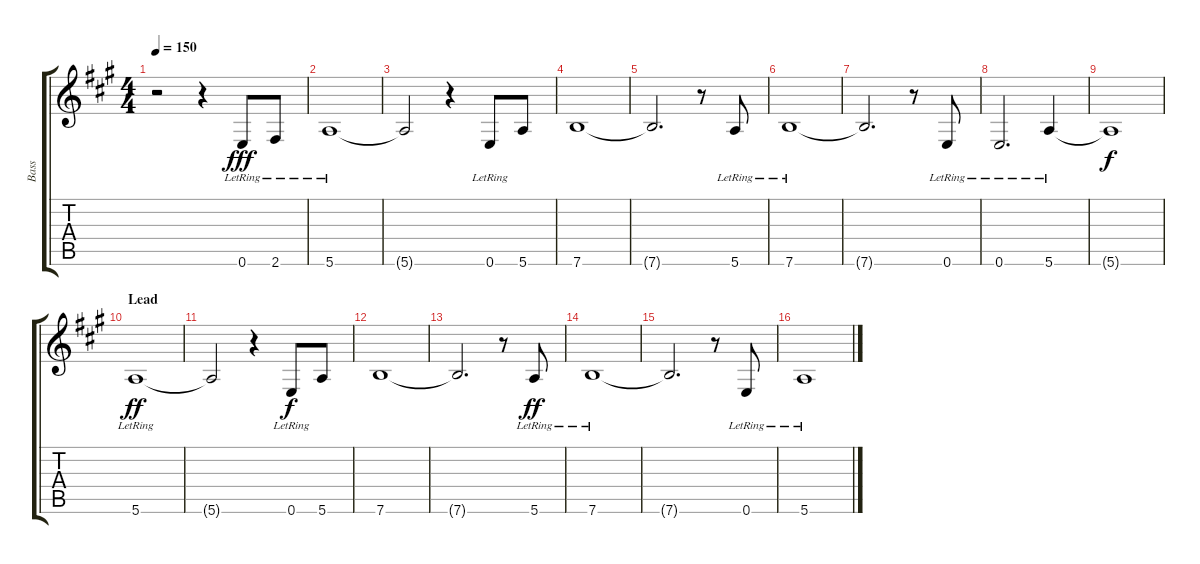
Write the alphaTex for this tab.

\track ("Bass " "Bass ") {instrument fretlessbass}
\staff {score tabs}
\tuning (E4 B3 G3 D3 A2 E2) {hide}
\ts (4 4)
\tempo 150
\clef g2
\ks a
r.2{dy fff} r.4 0.6{lr}.8 2.6{lr}.8 |
\section ("" "")
5.6{lr}.1 |
5.6{t}.2 r.4 0.6{lr}.8 5.6.8 |
7.6.1 |
7.6{t}.2{d} r.8 5.6{lr}.8 |
7.6{lr}.1 |
7.6{t}.2{d} r.8 0.6{lr}.8 |
0.6{lr}.2{d} 5.6{lr}.4 |
5.6{t}.1{dy f} |
\section ("" "Lead")
5.6{lr}.1{dy ff} |
5.6{t}.2 r.4 0.6{lr}.8{dy f} 5.6.8 |
7.6.1 |
7.6{t}.2{d} r.8 5.6{lr}.8{dy ff} |
7.6{lr}.1 |
7.6{t}.2{d} r.8 0.6{lr}.8 |
5.6{lr}.1
